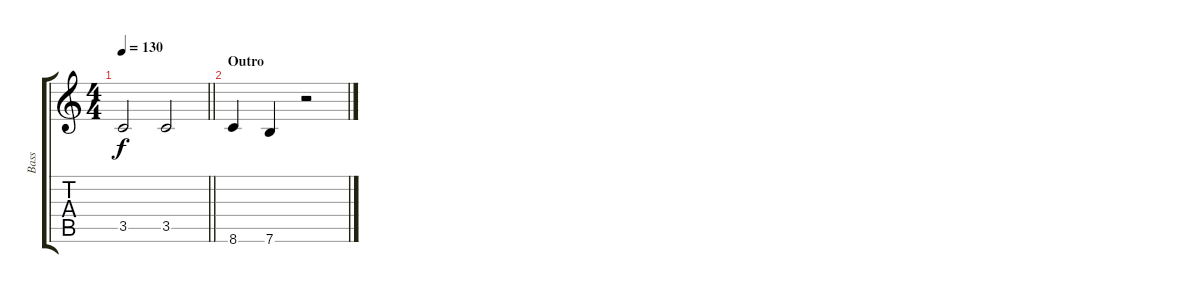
\track ("Bass" "Bass") {instrument electricbassfinger}
\staff {score tabs}
\tuning (E4 B3 G3 D3 A2 E2) {hide}
\ts (4 4)
\tempo 130
\clef g2
\barLineRight lightlight
\ks c
3.5.2{dy f} 3.5.2 |
\section ("" "Outro")
8.6.4 7.6.4 r.2
